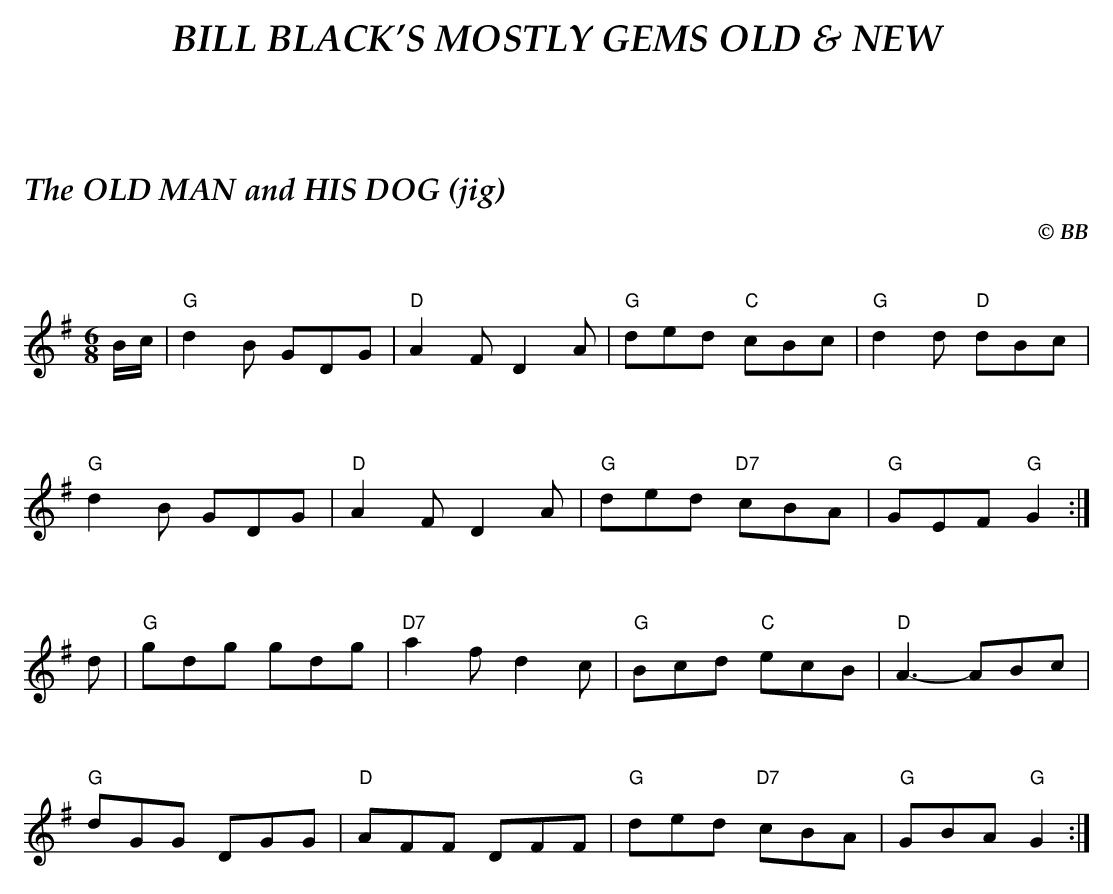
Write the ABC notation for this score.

X:1
T:OLD MAN and HIS DOG (jig), The
C:© BB
Q:1/4=160
M:6/8
L:1/8
K:G
B/c/|"G"d2B GDG|"D"A2F D2A|"G"ded "C"cBc|"G"d2 d "D"dBc|
"G"d2 B GDG|"D"A2 F D2 A|"G"ded "D7"cBA|"G"GEF "G"G2 :|
d|"G"gdg gdg|"D7"a2f d2 c|"G"Bcd "C"ecB|"D"A3-ABc|
"G"dGG DGG|"D" AFF DFF|"G"ded "D7"cBA|"G"GBA "G"G2 :|
